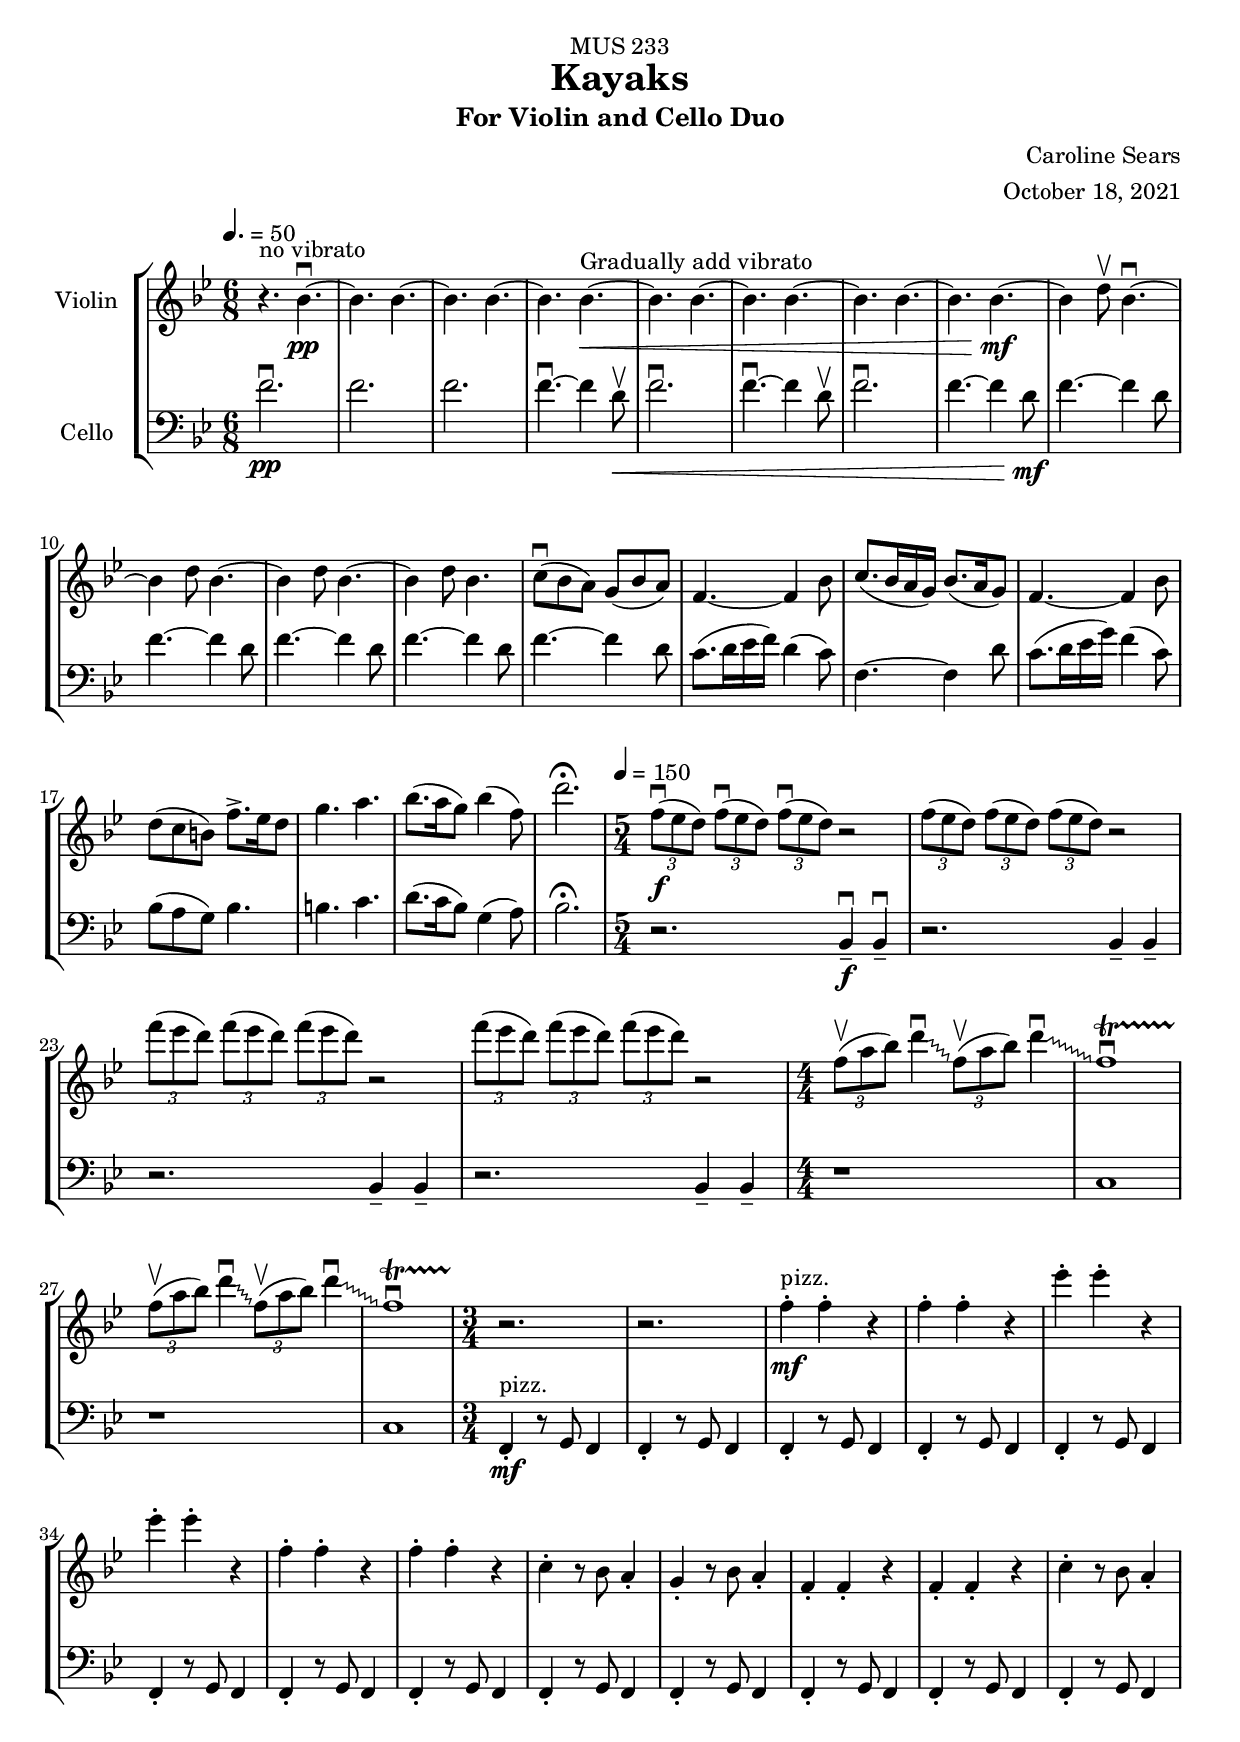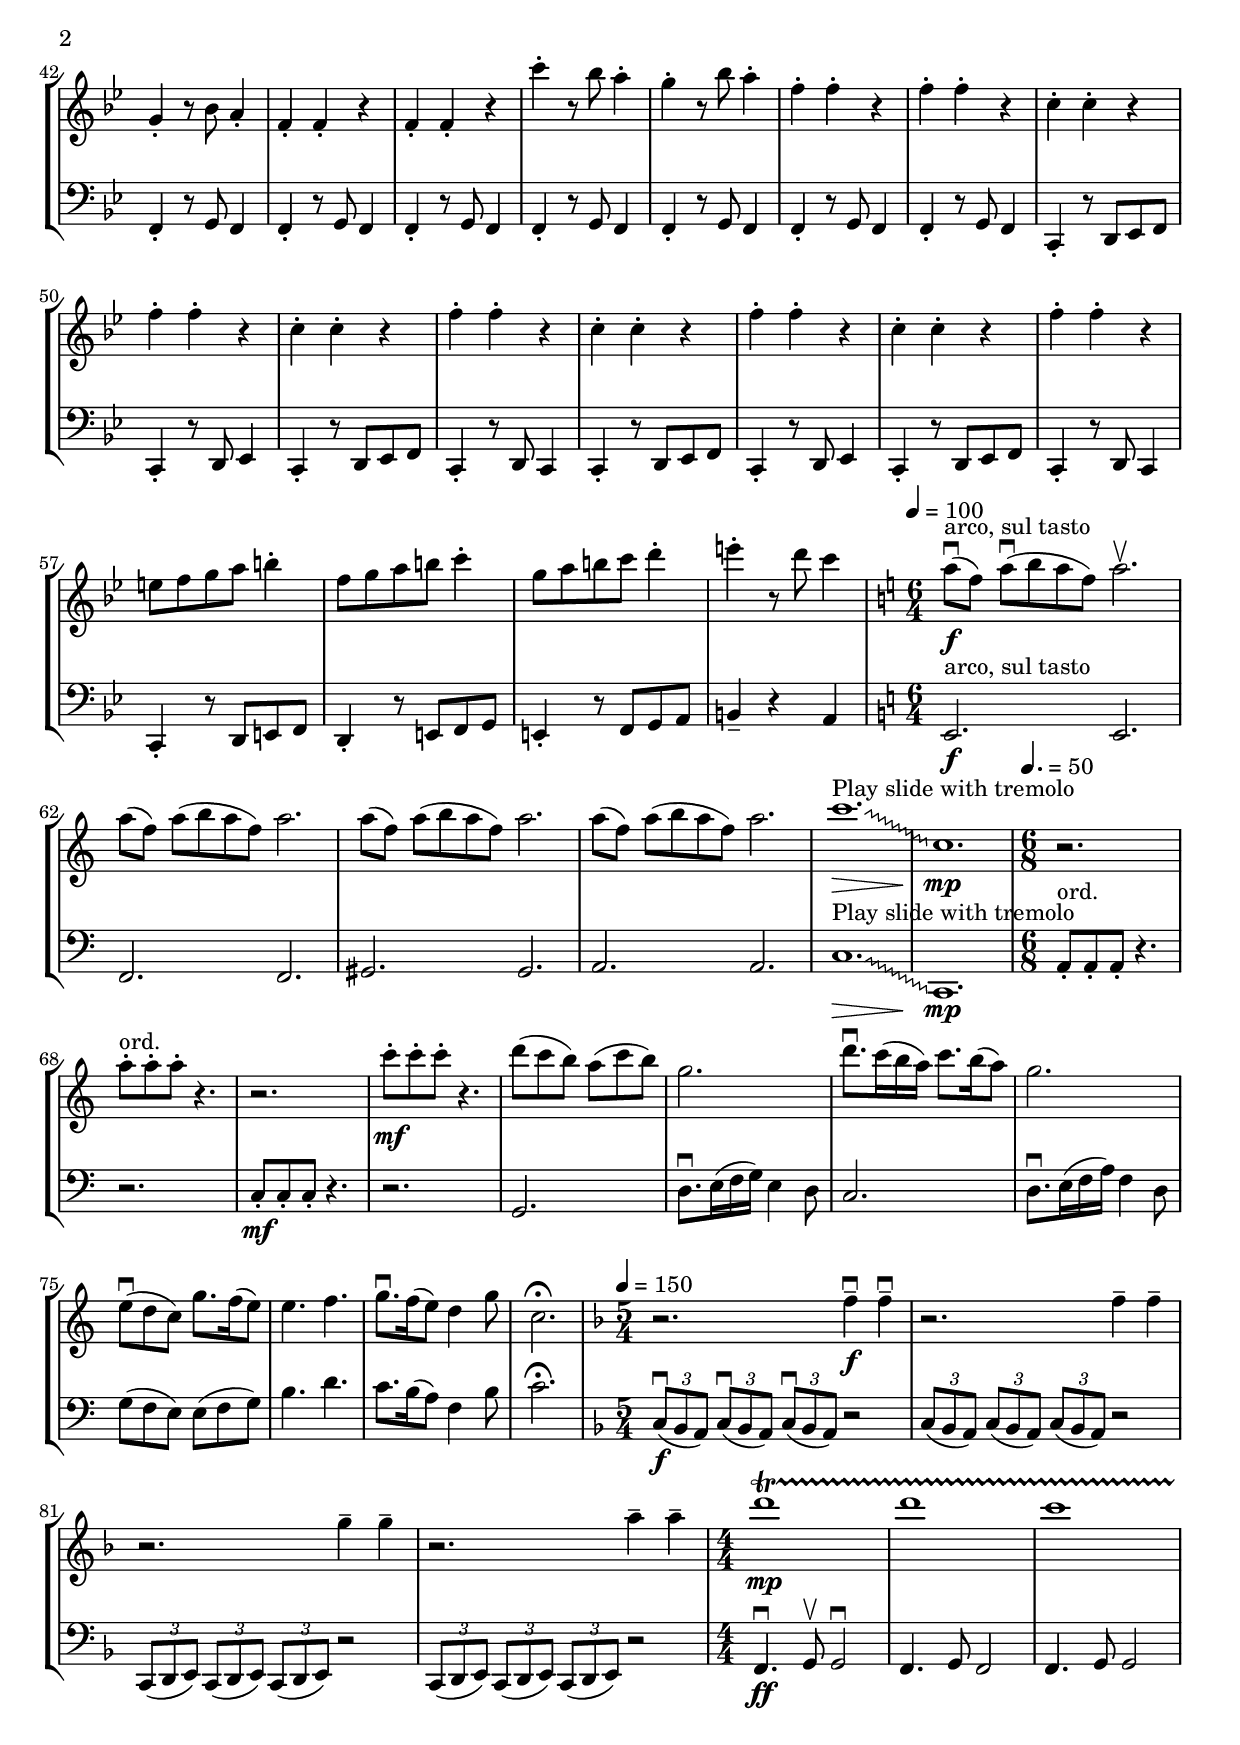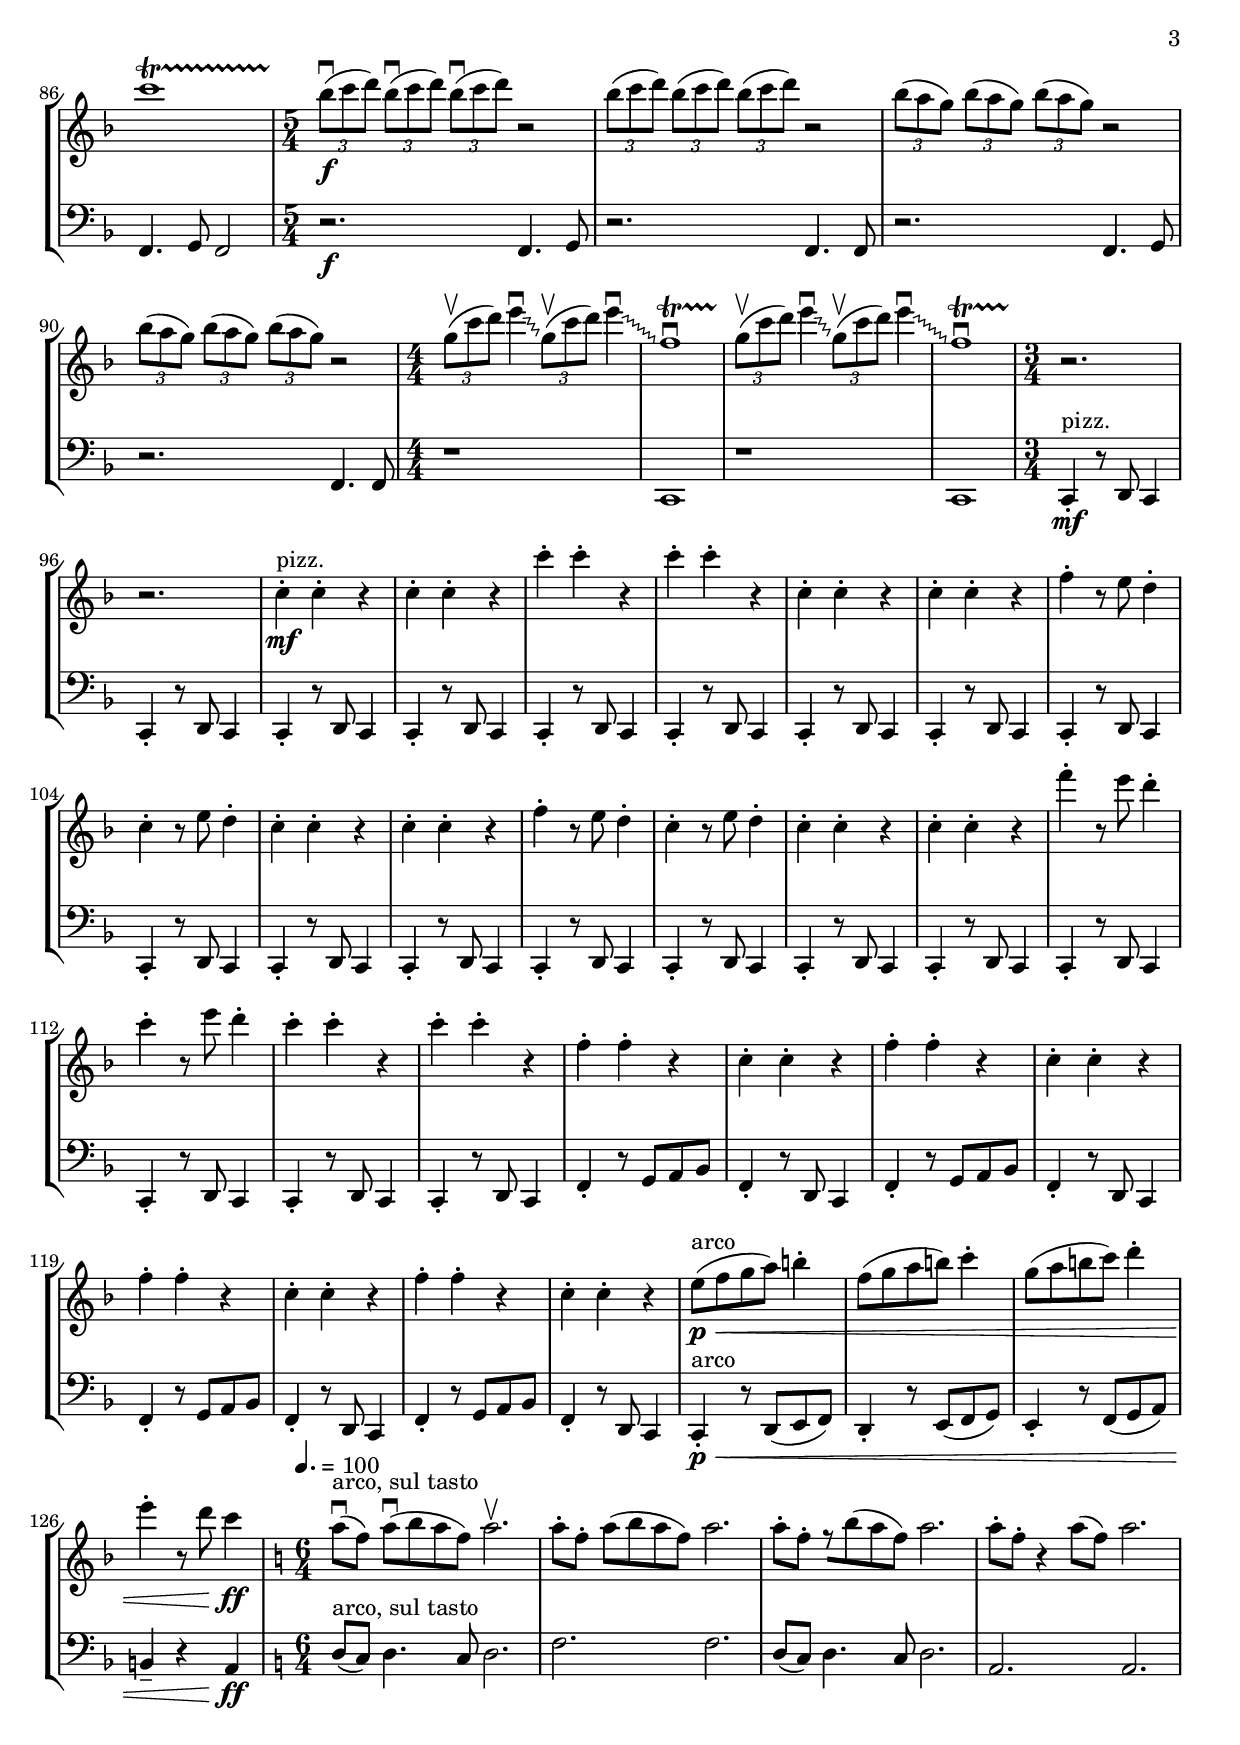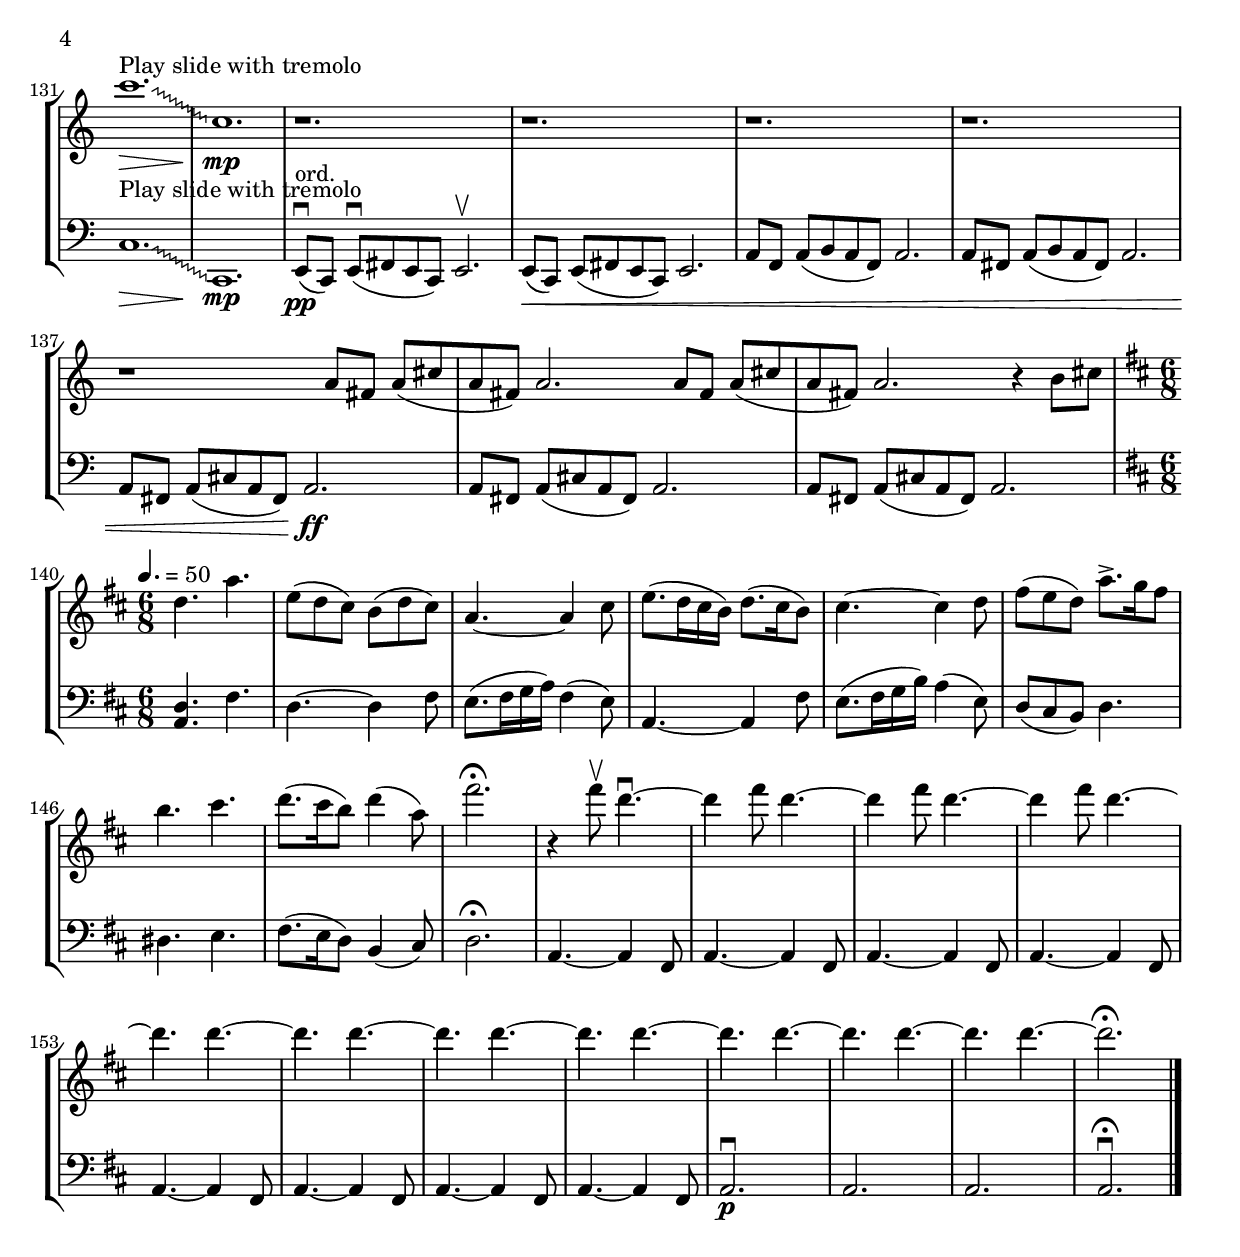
\header {
    title = "Kayaks"
    subtitle = "For Violin and Cello Duo"
    dedication = "MUS 233"
    composer = "Caroline Sears"
    arranger = "October 18, 2021"

      % The following fields are centered at the bottom
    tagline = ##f


} %make this composition feel like a journey
\score {
% violin code
  \new StaffGroup <<
    \new Staff \with { instrumentName = "Violin" }
      \relative c'' {
      %A section
      \time 6/8
      \key bes \major
      \tempo 4. = 50 
      %bars1-8
       r4.^\markup "no vibrato" bes4.\downbow~\pp| bes4. bes4.~| bes4. bes~| bes bes~\<^\markup "Gradually add vibrato"|
       bes4. bes4.~| bes4. bes~| bes4. bes4.~| bes bes~\!\mf |
       %bars 9-16
       bes4 d8\upbow bes4.\downbow~|bes4 d8 bes4.~|bes4 d8 bes4.~ |bes4 d8 bes4.|
       c8\downbow (bes a) g (bes a) | f4.~f4 bes8| c8. (bes16 a g) bes8. (a16 g8) | f4.~f4 bes8|
       %bars 17-20
       d8 (c b) f'8.\accent ees16 d8 | g4. a4. | bes8. (a16 g8) bes4 (f8) | d'2.\fermata
      %%%%%%%%%%%%%%%%%%%%%%%%%%%%%
      %B Section
      \tempo 4 = 150
      \time 5/4
      %bars 21-24
      \tuplet 3/2 {f,8\downbow\f (ees d)} \tuplet 3/2 {f\downbow (ees d)}  \tuplet 3/2 {f\downbow (ees d)} r2 |
      \tuplet 3/2 {f8 (ees d)} \tuplet 3/2 {f (ees d)}  \tuplet 3/2 {f (ees d)} r2 |
      \tuplet 3/2 {f'8 (ees d)} \tuplet 3/2 {f (ees d)}  \tuplet 3/2 {f (ees d)} r2 |
      \tuplet 3/2 {f8 (ees d)} \tuplet 3/2 {f (ees d)}  \tuplet 3/2 {f (ees d)} r2 |
      % bars 25-28
      \numericTimeSignature \time 4/4
      \override Glissando.style = #'zigzag
      \tuplet 3/2 {f,8\upbow (a bes)} d4\downbow\glissando \tuplet 3/2 {f,8\upbow (a bes)} d4\downbow\glissando 
      f,1\downbow\startTrillSpan|
      \tuplet 3/2 {f8\stopTrillSpan\upbow (a bes)} d4\downbow\glissando \tuplet 3/2 {f,8\upbow (a bes)} d4\downbow\glissando 
      f,1\downbow\startTrillSpan|
      %%%%%%%%%%%%%%%%%%%%%%%%%%%%%%%%
        % C Section
      %bars 29-32
      \time 3/4
      r2.\stopTrillSpan | r | f4^"pizz."\staccato\mf f\staccato r |f4\staccato f\staccato r |
      %bars 33-36
      ees'\staccato ees\staccato r| ees\staccato ees\staccato r| f,4\staccato f\staccato r |f4\staccato f\staccato r |
      %bars 37-40
      c\staccato r8 bes a4\staccato | g\staccato r8 bes a4\staccato |f4\staccato f\staccato r |f4\staccato f\staccato r |
      %bars 41-44
      c'\staccato r8 bes a4\staccato | g\staccato r8 bes a4\staccato |f4\staccato f\staccato r |f4\staccato f\staccato r |
      %bars 45-48
      c''\staccato r8 bes a4\staccato | g\staccato r8 bes a4\staccato |f4\staccato f\staccato r |f4\staccato f\staccato r |
      %bars 49-52
      c4\staccato c\staccato r |f4\staccato f\staccato r |c4\staccato c\staccato r |f4\staccato f\staccato r |
      %bars 49-52
      c4\staccato c\staccato r |f4\staccato f\staccato r |c4\staccato c\staccato r |f4\staccato f\staccato r |
      %bars 57-60
      e8 f g a b4\staccato |f8 g a b c4\staccato |g8 a b c d4\staccato | e4\staccato r8 d c4 |
      %%%%%%%%%%%%%%%%%%%%%%%%%%%%%%%%%
      %D Section
      \time 6/4
      \key a \minor
      \tempo 4 = 100
      %bars 61- 64
      a8^"arco, sul tasto"\downbow\f [(f)] a\downbow [(b a f)] a2.\upbow |a8 [(f)] a [(b a f)] a2. | 
      a8 [(f)] a [(b a f)] a2. |a8 [(f)] a [(b a f)] a2. |
      %bars 65-68
       c1.\glissando^\markup "Play slide with tremolo"\> | c,\!\mp |
       \time 6/8
       \tempo 4. = 50
        r2.| a'8\staccato^\markup "ord." a\staccato a\staccato r4. |
        r2. |c8\staccato\mf c\staccato c\staccato r4. |
      %bars 69-72
      d8 (c b) a (c b)| g2.| d'8.\downbow c16 (b a) c8. b16 (a8)| g2. | e8\downbow (d c) g'8. f16 (e8)| e4. f |g8.\downbow f16 (e8) d4 g8 |c,2.\fermata |
     %%%%%%%%%%%%%%%%%%%%%%%%%%%%%%%%%%%%%
      %B' Section 
      %bars 73-76
       \key f \major
       \time 5/4
       \tempo 4 =150
      r2. f4\tenuto\downbow\f f4\downbow\tenuto |r2. f4\tenuto f4\tenuto |
      r2. g4\tenuto g4\tenuto |r2. a4\tenuto a4\tenuto |
      %bars 77-80
      \time 4/4
      d1\startTrillSpan\mp | d1 | c1 | c1 |
      %bars 81-84
      \time 5/4
      \tuplet 3/2 {bes8\stopTrillSpan\downbow\f(c d)} \tuplet 3/2 {bes\downbow (c d)}  \tuplet 3/2 {bes\downbow (c d)} r2 |
      \tuplet 3/2 {bes8(c d)} \tuplet 3/2 {bes (c d)}  \tuplet 3/2 {bes (c d)} r2 |
      \tuplet 3/2 {bes8(a g)} \tuplet 3/2 {bes (a g)}  \tuplet 3/2 {bes (a g)} r2 |
      \tuplet 3/2 {bes8(a g)} \tuplet 3/2 {bes (a g)}  \tuplet 3/2 {bes (a g)} r2 |
      %bars 85-88
      \time 4/4
      \tuplet 3/2 {g8\upbow (c d)} e4\downbow\glissando \tuplet 3/2 {g,8\upbow (c d)} e4\downbow\glissando 
      f,1\downbow\startTrillSpan|
      \tuplet 3/2 {g8\stopTrillSpan\upbow (c d)} e4\downbow\glissando \tuplet 3/2 {g,8\upbow (c d)} e4\downbow\glissando 
      f,1\downbow\startTrillSpan|
      %%%%%%%%%%%%%%%%%%%%%%%%
      %C' Section
      \time 3/4
      %Bars 89-92
      r2.\stopTrillSpan | r | c4^"pizz."\staccato\mf c\staccato r |c4\staccato c\staccato r |
      %bars 93-96
      c'\staccato c\staccato r| c\staccato c\staccato r| c,4\staccato c\staccato r |c4\staccato c\staccato r |
      %bars 97-100
      f\staccato r8 e d4\staccato | c\staccato r8 e d4\staccato |c4\staccato c\staccato r |c4\staccato c\staccato r |
      %bars 101-104
      f\staccato r8 e d4\staccato | c\staccato r8 e d4\staccato |c4\staccato c\staccato r |c4\staccato c\staccato r |
      %bars 105-108
      f'\staccato r8 e d4\staccato | c\staccato r8 e d4\staccato |c4\staccato c\staccato r |c4\staccato c\staccato r |
      %bars 109-112
      f,4\staccato f\staccato r |c4\staccato c\staccato r |f4\staccato f\staccato r |c4\staccato c\staccato r |
      %bars 113-116
      f4\staccato f\staccato r |c4\staccato c\staccato r |f4\staccato f\staccato r |c4\staccato c\staccato r |
      %bars 117-120
      e8^"arco"\p\< (f g a) b4\staccato |f8 (g a b) c4\staccato |g8 (a b c) d4\staccato | e4\staccato r8 d c4\!\ff |
      %%%%%%%%%%%%%%%%%%%%%%%%%%
      %D' Section (climax)
      \time 6/4
      \key a \minor
      \tempo 4. = 100
      %bars 121-124
      a8^"arco, sul tasto"\downbow [(f)] a\downbow [(b a f)] a2.\upbow |
      a8\staccato [f\staccato] a [(b a f)] a2. | 
      a8\staccato [f\staccato] r [b (a f)] a2. |
      a8\staccato [f\staccato] r4  a8 (f) a2. |
      %bars 125-128
       c1.\glissando^\markup "Play slide with tremolo"\> | c,\!\mp | 
      %bars 129-132
      r1. |r |r |r |
      %bars 132-135
      r1 a8 [fis] a [(cis |
      a fis)] a2. a8 [fis] a [(cis |
       a fis)] a2. r4 b8 cis |
       \key d \major
       \time 6/8
       \tempo 4. = 50
       d4. a' |
       %bars 136-139
       e8 (d cis) b (d cis) |a4.~a4 cis8 | e8. (d16 cis b) d8. (cis16 b8) | cis4.~cis4 d8 |
       %bars 140-143
       fis8 (e d) a'8.\accent g16 fis8 | b4. cis4. | d8. (cis16 b8) d4 (a8) | fis'2.\fermata
      %%%%%%%%%%%%%%%%%
      %Outro
      %bars 144-147
      r4 fis8\upbow d4.\downbow~|d4 fis8 d4.~ |d4 fis8 d4.~ |d4 fis8 d4.~ |
      %bars 148-151
      d4. d4.~| d4. d~|d4. d4.~| d4. d~|
      %bars 152-155
      d4. d4.~| d4. d~|d4. d4.~|d2.\fermata \bar "|."
      }
    


%cello code
    \new Staff \with { instrumentName = "Cello" }
      \relative c' { 
      \clef "bass"
      %A section
      \time 6/8
      \key bes \major
      \tempo 4. = 50
      %bars 1-8
      f2.\downbow\pp |f |f |f4.\downbow~f4 d8\upbow\< |
      f2.\downbow|f4.\downbow~f4 d8\upbow |f2.\downbow|f4.~f4 d8\!\mf |
      %bars 9-16
      f4.~f4 d8 |f4.~f4 d8 |f4.~f4 d8 |f4.~f4 d8 |
      f4.~f4 d8 | c8. (d16 ees16 f) d4 (c8) |f,4.~f4 d'8 |c8. (d16 ees16 g) f4 (c8) |
      %bars 17-20
      bes8 (a g) bes4. | b4. c4. | d8. (c16 bes8) g4 (a8) |bes2.\fermata|
      %%%%%%%%%%%%%%%%%%%%%%%%%%%%%%%%%%
      %B section
      \tempo 4 = 150
      \time 5/4
      %bars 21-24
      r2. bes,4\tenuto\downbow\f bes4\downbow\tenuto |r2. bes4\tenuto bes4\tenuto |
      r2. bes4\tenuto bes4\tenuto |r2. bes4\tenuto bes4\tenuto |
      %bars 25-28
      \numericTimeSignature \time 4/4
      r1|c1|r1|c1
      %%%%%%%%%%%%%%%%%%%%%%%%%%%%%%%%%%%
      %C Section
      \time 3/4
      %bars 29-32
      f,4\staccato^"pizz."\mf r8 g f4 |f4\staccato r8 g f4 |f4\staccato r8 g f4 |f4\staccato r8 g f4 |
      %bars 33-36
      f4\staccato r8 g f4 |f4\staccato r8 g f4 |f4\staccato r8 g f4 |f4\staccato r8 g f4 |
      %bars 37-40
      f4\staccato r8 g f4 |f4\staccato r8 g f4 |f4\staccato r8 g f4 |f4\staccato r8 g f4 |
      %bars 41-44
      f4\staccato r8 g f4 |f4\staccato r8 g f4 |f4\staccato r8 g f4 |f4\staccato r8 g f4 |
      %bars 45-48
      f4\staccato r8 g f4 |f4\staccato r8 g f4 |f4\staccato r8 g f4 |f4\staccato r8 g f4 |
      %bars 49-52
      c4\staccato r8 d8 ees f|c4\staccato r8 d ees4 | c4\staccato r8 d8 ees f|c4\staccato r8 d c4 |
      %bars 53-56
      c4\staccato r8 d8 ees f|c4\staccato r8 d ees4 | c4\staccato r8 d8 ees f|c4\staccato r8 d c4 |   
      %bars 57-60
       c4\staccato r8 d8 e f| d4\staccato r8 e f g|  e4\staccato r8 f8 g a | b4\tenuto r4 a |
      %%%%%%%%%%%%%%%%%%%%%%%%%%%%%%%%%%
      %D Section (tense)
      \time 6/4
      \key a \minor
      \tempo 4 = 100
      %bars 61-64
      e2.^"arco, sul tasto"\f e2. | f2. f2. | gis2. gis2. | a a |
      %bars 65-68
      \override Glissando.style = #'zigzag
      c1.\glissando^\markup "Play slide with tremolo"\> | c,\!\mp |
      \time 6/8
      \tempo 4. = 50
       a'8\staccato^\markup "ord." a8\staccato a8\staccato r4.| r2. |
       c8\staccato\mf c8\staccato c8\staccato r4.| r2. |
       %bars 69-72
       g2. | d'8.\downbow e16 (f g) e4 d8 | c2. | d8.\downbow e16 (f a) f4 d8 | g8 (f e) e (f g)| b4. d | c8. b16 (a8) f4 b8 |c2.\fermata |
       %%%%%%%%%%%%%%%%%%%%
       %B' Section 
       %bars 73-76
       \key f \major
       \time 5/4
       \tempo 4 =150
       \tuplet 3/2 {c,8\downbow\f (bes a)} \tuplet 3/2 {c\downbow (bes a)}  \tuplet 3/2 {c\downbow (bes a)} r2 |
       \tuplet 3/2 {c8(bes a)} \tuplet 3/2 {c (bes a)}  \tuplet 3/2 {c (bes a)} r2 |
       \tuplet 3/2 {c,8 (d e)} \tuplet 3/2 {c (d e)}  \tuplet 3/2 {c (d e)} r2 |
       \tuplet 3/2 {c8 (d e)} \tuplet 3/2 {c (d e)}  \tuplet 3/2 {c(d e)} r2 |
      %bars 77-80
      \time 4/4
       f4.\downbow\ff g8\upbow g2\downbow | f4. g8 f2 | f4. g8 g2 | f4. g8 f2 |
       %bars 81-84
      \time 5/4
      r2.\f f4. g8 | r2. f4. f8 |r2. f4. g8 |r2. f4. f8 |
      %bars 85-88
      \time 4/4
      r1|c1|r1|c1
      %%%%%%%%%%%%%%%%%%%%%%%%
      %C' Section
      \time 3/4
      %Bars 89-92
      c4\staccato^"pizz."\mf r8 d c4 |c4\staccato r8 d c4 |c4\staccato r8 d c4 |c4\staccato r8 d c4 |
      %bars 93-96
      c4\staccato r8 d c4 |c4\staccato r8 d c4 |c4\staccato r8 d c4 |c4\staccato r8 d c4 |
      %bars 97-100
      c4\staccato r8 d c4 |c4\staccato r8 d c4 |c4\staccato r8 d c4 |c4\staccato r8 d c4 |
      %bars 101-104
      c4\staccato r8 d c4 |c4\staccato r8 d c4 |c4\staccato r8 d c4 |c4\staccato r8 d c4 |
      %bars 105-108
      c4\staccato r8 d c4 |c4\staccato r8 d c4 |c4\staccato r8 d c4 |c4\staccato r8 d c4 |
      %bars 109-112
      f4\staccato r8 g8 a bes|f4\staccato r8 d c4 | f4\staccato r8 g8 a bes|f4\staccato r8 d c4 |
      %bars 113-116
      f4\staccato r8 g8 a bes|f4\staccato r8 d c4 | f4\staccato r8 g8 a bes|f4\staccato r8 d c4 |  
      %bars 117-120
       c4\staccato^"arco"\p\< r8 d8 (e f)| d4\staccato r8 e (f g)|  e4\staccato r8 f8 (g a) | b4\tenuto r4 a\!\ff
       %%%%%%%%%%%%%%%%%%%%%%%%
      %D' Section (climax)
      \time 6/4
      \key a \minor
      \tempo 4. = 100
      %bars 121-124
      d8^"arco, sul tasto" (c) d4. c8 d2. | f2. f2. |d8(c) d4. c8 d2. | a a |
      %bars 125-128
      c1.\glissando^\markup "Play slide with tremolo"\> | c,\!\mp | 
      %bars 129-131
      e8^"ord."\downbow\pp [(c)] e\downbow [(fis e c)] e2.\upbow |
      e8\< [(c)] e[(fis e c)] e2. |
      a8 [f] a [(b a f)] a2. | 
      a8 [fis] a [(b a fis)] a2. | 
      %bars 132-135
      a8 [fis] a [(cis a fis)] a2.\!\ff | 
      a8 [fis] a [(cis a fis)] a2. | 
      a8 [fis] a [(cis a fis)] a2. | 
      \key d \major
      \time 6/8
      \tempo 4. = 50
      <d a>4. fis |
      %bars 136-139
      d4.~d4 fis8 | e8. (fis16 g16 a) fis4 (e8) |a,4.~a4 fis'8 |e8. (fis16 g16 b) a4 (e8) |
      %bars 140-143
      d8 (cis b) d4. | dis4. e4. | fis8. (e16 d8) b4 (cis8) |d2.\fermata|
      %%%%%%%%%%%%%%%%%
      %Outro
      %bars 144-147
      a4.~a4 fis8 | a4.~a4 fis8 |a4.~a4 fis8 |a4.~a4 fis8 |
      %bars 148-151
      |a4.~a4 fis8| a4.~a4 fis8| a4.~a4 fis8| a4.~a4 fis8 |
      %bars 152-155
      a2.\downbow\p |a |a |a\downbow\fermata \bar "|."
      }
  >>
  \layout { }
  \midi { }
}
